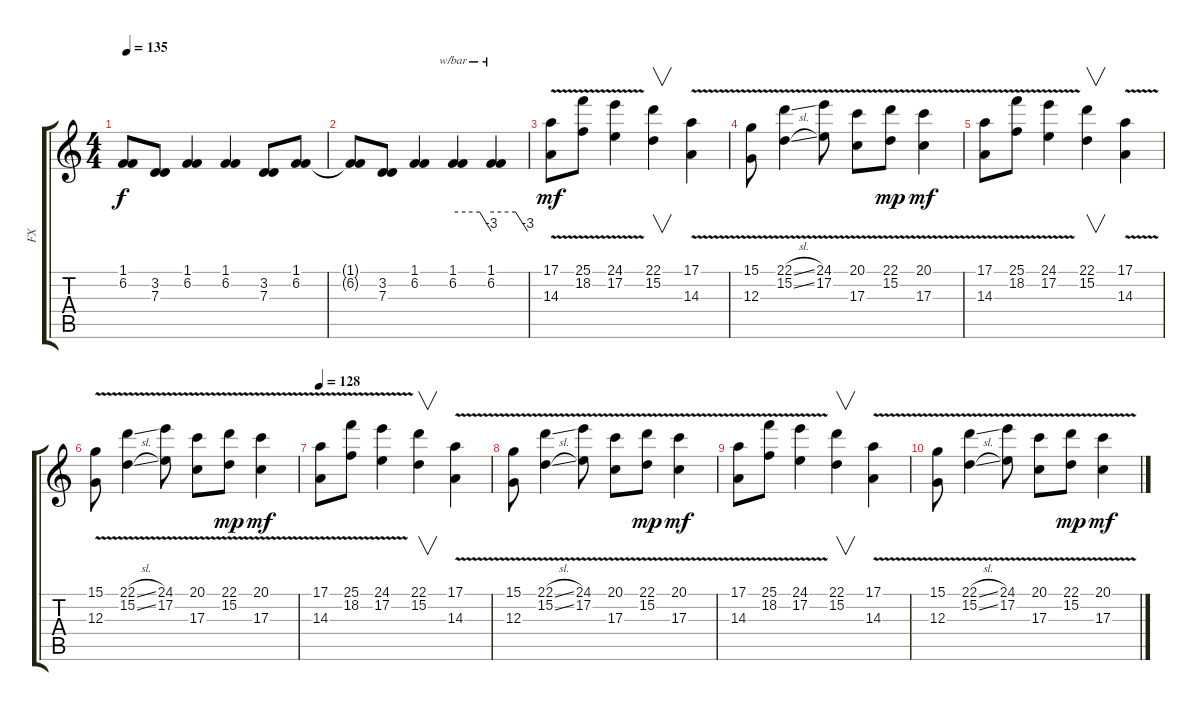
\track ("FX" "FX") {instrument fx7echoes}
\staff {score tabs}
\tuning (E4 B3 G3 D3 A2 E2) {hide}
\ts (4 4)
\tempo 135
\clef g2
\ks c
(1.1{t} 6.2{t}).8{dy f} (3.2 7.3).8 (1.1 6.2).4 (1.1 6.2).4 (3.2 7.3).8 (1.1 6.2).8 |
(1.1{t} 6.2{t}).8 (3.2 7.3).8 (1.1 6.2).4 (1.1 6.2).4{tbe (custom default 0 0 42 0 60 -12)} (1.1 6.2).4{tbe (custom default 0 0 40 0 60 -12) volume 8} |
(17.1 14.3{v}).8{dy mf volume 10 instrument fx7echoes} (25.1 18.2{v}).8 (24.1 17.2{v}).4 (22.1 15.2).4{v} (17.1 14.3{v}).4 |
(15.1 12.3{v}).8 (22.1{sl} 15.2{v sl}).4 (24.1 17.2{v}).8 (20.1 17.3{v}).8 (22.1 15.2{v}).8{dy mp} (20.1 17.3{v}).4{dy mf} |
(17.1 14.3{v}).8 (25.1 18.2{v}).8 (24.1 17.2{v}).4 (22.1 15.2).4{v} (17.1 14.3{v}).4 |
(15.1 12.3{v}).8 (22.1{sl} 15.2{v sl}).4 (24.1 17.2{v}).8 (20.1 17.3{v}).8 (22.1 15.2{v}).8{dy mp} (20.1 17.3{v}).4{dy mf} |
\tempo 128
(17.1 14.3{v}).8{volume 0} (25.1 18.2{v}).8 (24.1 17.2{v}).4 (22.1 15.2).4{v} (17.1 14.3{v}).4 |
(15.1 12.3{v}).8 (22.1{sl} 15.2{v sl}).4 (24.1 17.2{v}).8 (20.1 17.3{v}).8 (22.1 15.2{v}).8{dy mp} (20.1 17.3{v}).4{dy mf} |
(17.1 14.3{v}).8 (25.1 18.2{v}).8 (24.1 17.2{v}).4 (22.1 15.2).4{v} (17.1 14.3{v}).4 |
(15.1 12.3{v}).8 (22.1{sl} 15.2{v sl}).4 (24.1 17.2{v}).8 (20.1 17.3{v}).8 (22.1 15.2{v}).8{dy mp} (20.1 17.3{v}).4{dy mf}
